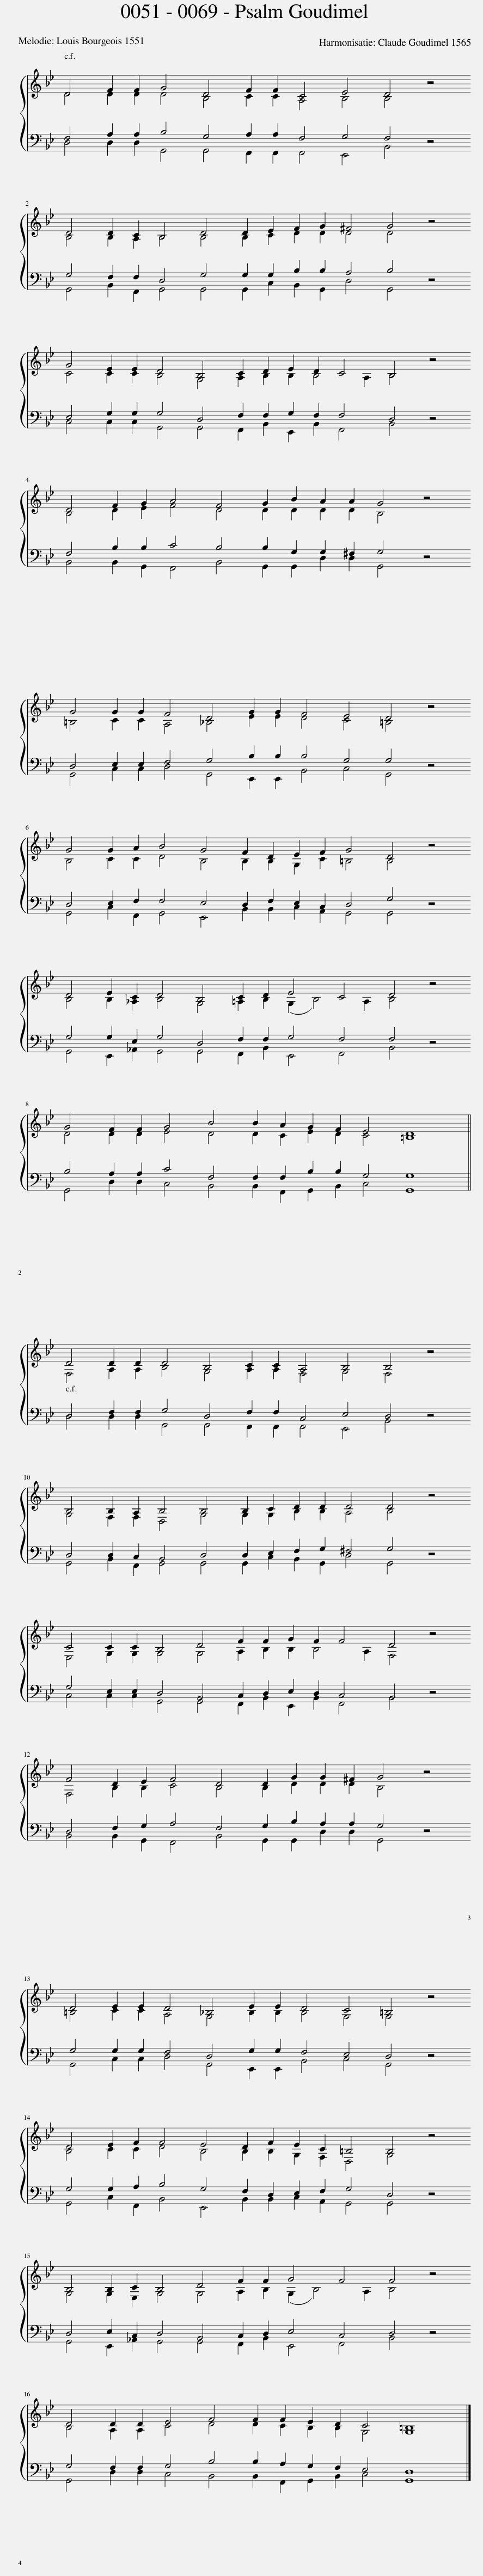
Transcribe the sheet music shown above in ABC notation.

X:1
%%score { ( 1 2 ) | ( 3 4 ) }
L:1/8
M:18/4
I:linebreak $
K:Bb
V:1 treble
V:2 treble
V:3 bass
V:4 bass
V:1
 D4 F2 F2 G4 D4 F2 F2 C4 E4 D4 z4 |$ D4 D2 C2 B,4 D4 D2 E2 F2 G2 ^F4 G4 z4 |$ G4 E2 E2 D4 B,4 C2 D2 E2 D2 C4 B,4 z4 |$ D4 F2 G2 A4 F4 G2 B2 A2 A2 G4 z4 |$ G4 G2 G2 F4 D4 G2 G2 F4 E4 D4 z4 |$ %5
 G4 G2 A2 B4 G4 F2 D2 E2 F2 G4 D4 z4 |$ D4 E2 C2 D4 B,4 C2 D2 E4 C4 D4 z4 |$ G4 F2 F2 G4 B4 B2 A2 G2 F2 E4 D8 ||$ D4 D2 D2 D4 B,4 C2 C2 A,4 B,4 B,4 z4 |$ B,4 B,2 A,2 B,4 B,4 B,2 C2 D2 D2 D4 D4 z4 |$ %10
 C4 C2 C2 B,4 D4 F2 F2 G2 F2 F4 D4 z4 |$ F4 D2 E2 F4 D4 D2 G2 G2 ^F2 G4 z4 |$ D4 E2 E2 D4 _B,4 E2 E2 D4 C4 =B,4 z4 |$ D4 E2 F2 F4 E4 D2 F2 E2 C2 =B,4 B,4 z4 |$ B,4 B,2 C2 B,4 D4 F2 F2 G4 F4 F4 z4 |$ %15
 D4 D2 D2 E4 F4 F2 F2 E2 D2 C4 =B,8 |] %16
V:2
 D4 D2 D2 D4 B,4 C2 C2 A,4 B,4 B,4 x4 |$ B,4 B,2 A,2 B,4 B,4 B,2 C2 D2 D2 D4 D4 x4 |$ C4 C2 C2 B,4 G,4 A,2 B,2 B,2 B,4 A,2 B,4 x4 |$ B,4 D2 E2 F4 D4 D2 D2 D2 D2 B,4 x4 |$ =B,4 C2 C2 A,4 _B,4 E2 E2 D4 C4 =B,4 x4 |$ %5
 B,4 C2 C2 D4 B,4 B,2 B,2 G,2 C2 =B,4 B,4 x4 |$ B,4 B,2 _A,2 B,4 G,4 =A,2 B,2 (G,2 B,4) A,2 B,4 x4 |$ D4 D2 D2 E4 D4 D2 C2 E2 D2 C4 =B,8 ||$ F,4 A,2 A,2 B,4 G,4 A,2 A,2 F,4 G,4 F,4 x4 |$ G,4 F,2 F,2 D,4 G,4 G,2 G,2 B,2 B,2 A,4 B,4 x4 |$ %10
 E,4 G,2 G,2 G,4 G,4 A,2 B,2 B,2 B,4 A,2 F,4 x4 |$ F,4 B,2 B,2 C4 B,4 B,2 D2 D2 D2 B,4 x4 |$ =B,4 C2 C2 A,4 G,4 _B,2 B,2 B,4 G,4 G,4 x4 |$ B,4 C2 C2 D4 B,4 B,2 B,2 G,2 F,2 D,4 G,4 x4 |$ G,4 G,2 E,2 G,4 G,4 A,2 B,2 (G,2 B,4) A,2 B,4 x4 |$ %15
 B,4 A,2 A,2 C4 D4 D2 C2 B,2 B,2 G,4 G,8 |] %16
V:3
 F,4 A,2 A,2 B,4 G,4 A,2 A,2 F,4 G,4 F,4 z4 |$ G,4 F,2 F,2 D,4 G,4 G,2 G,2 B,2 B,2 A,4 B,4 z4 |$ E,4 G,2 G,2 G,4 D,4 F,2 F,2 G,2 F,2 F,4 D,4 z4 |$ F,4 B,2 B,2 C4 B,4 B,2 G,2 G,2 ^F,2 G,4 z4 |$ D,4 E,2 E,2 F,4 G,4 B,2 B,2 B,4 G,4 G,4 z4 |$ %5
 D,4 E,2 F,2 F,4 E,4 D,2 F,2 E,2 C,2 D,4 G,4 z4 |$ G,4 G,2 E,2 G,4 D,4 F,2 F,2 G,4 F,4 F,4 z4 |$ B,4 A,2 A,2 C4 F,4 F,2 F,2 B,2 B,2 G,4 G,8 ||$ D,4 F,2 F,2 G,4 D,4 F,2 F,2 C,4 E,4 D,4 z4 |$ D,4 D,2 C,2 B,,4 D,4 D,2 E,2 F,2 G,2 ^F,4 G,4 z4 |$ %10
 G,4 E,2 E,2 D,4 B,,4 C,2 D,2 E,2 D,2 C,4 B,,4 z4 |$ D,4 F,2 G,2 A,4 F,4 G,2 B,2 A,2 A,2 G,4 z4 |$ G,4 G,2 G,2 F,4 D,4 G,2 G,2 F,4 E,4 D,4 z4 |$ G,4 G,2 A,2 B,4 G,4 F,2 D,2 E,2 F,2 G,4 D,4 z4 |$ D,4 E,2 C,2 D,4 B,,4 C,2 D,2 E,4 C,4 D,4 z4 |$ %15
 G,4 F,2 F,2 G,4 B,4 B,2 A,2 G,2 F,2 E,4 D,8 |] %16
V:4
 D,4 D,2 D,2 G,,4 G,,4 F,,2 F,,2 F,,4 E,,4 B,,4 x4 |$ G,,4 B,,2 F,,2 G,,4 G,,4 G,,2 C,2 B,,2 G,,2 D,4 G,,4 x4 |$ C,4 C,2 C,2 G,,4 G,,4 F,,2 B,,2 E,,2 B,,2 F,,4 B,,4 x4 |$ B,,4 B,,2 G,,2 F,,4 B,,4 G,,2 G,,2 D,2 D,2 G,,4 x4 |$ G,,4 C,2 C,2 D,4 G,,4 E,,2 E,,2 B,,4 C,4 G,,4 x4 |$ %5
 G,,4 C,2 F,,2 G,,4 E,,4 B,,2 B,,2 C,2 A,,2 G,,4 G,,4 x4 |$ G,,4 E,,2 _A,,2 G,,4 G,,4 F,,2 B,,2 E,,4 F,,4 B,,4 x4 |$ G,,4 D,2 D,2 C,4 B,,4 B,,2 F,,2 G,,2 B,,2 C,4 G,,8 ||$ D,4 D,2 D,2 G,,4 G,,4 F,,2 F,,2 F,,4 E,,4 B,,4 x4 |$ G,,4 B,,2 F,,2 G,,4 G,,4 G,,2 C,2 B,,2 G,,2 D,4 G,,4 x4 |$ %10
 C,4 C,2 C,2 G,,4 G,,4 F,,2 B,,2 E,,2 B,,2 F,,4 B,,4 x4 |$ B,,4 B,,2 G,,2 F,,4 B,,4 G,,2 G,,2 D,2 D,2 G,,4 x4 |$ G,,4 C,2 C,2 D,4 G,,4 E,,2 E,,2 B,,4 C,4 G,,4 x4 |$ G,,4 C,2 F,,2 B,,4 E,,4 B,,2 B,,2 C,2 A,,2 G,,4 G,,4 x4 |$ G,,4 E,,2 _A,,2 G,,4 G,,4 F,,2 B,,2 E,,4 F,,4 B,,4 x4 |$ %15
 G,,4 D,2 D,2 C,4 B,,4 B,,2 F,,2 G,,2 B,,2 C,4 G,,8 |] %16
